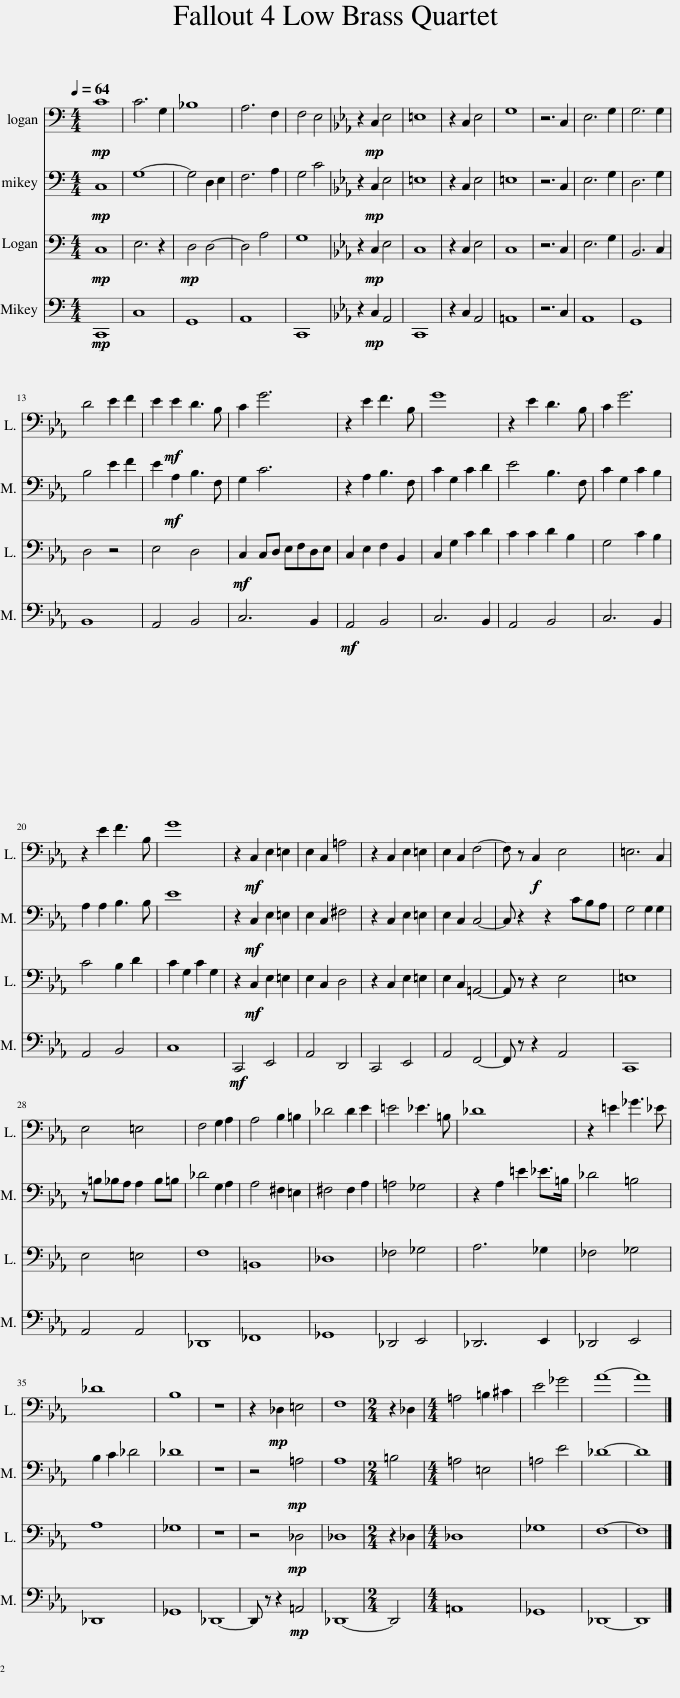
X:1
%%score 1 2 3 4
L:1/8
Q:1/4=64
M:4/4
I:linebreak $
K:C
V:1 bass
V:2 bass
V:3 bass
V:4 bass
V:1
!mp! C8 | C6 G,2 | _B,8 | A,6 F,2 | F,4 E,4 | %5
[K:Eb] z2!mp! C,2 E,4 | =E,8 | z2 C,2 E,4 | G,8 | z6 C,2 | %10
 E,6 G,2 | G,6 G,2 |$ D4 E2 F2 | E2!mf! E2 D3 B, | C2 G6 | %15
 z2 E2 F3 B, | G8 | z2 E2 D3 B, | C2 G6 |$ z2 E2 F3 B, | %20
 G8 | z2!mf! C,2 E,2 =E,2 | E,2 C,2 =A,4 | z2 C,2 E,2 =E,2 | E,2 C,2 F,4- | %25
 F, z!f! C,2 E,4 | =E,6 C,2 |$ E,4 =E,4 | F,4 G,2 A,2 | A,4 B,2 =B,2 | %30
 _D4 D2 E2 | =E4 _E3 =B, | _D8 | z2 =E2 _G3 _E |$ _D8 | %35
 B,8 | z8 | z2!mp! _D,2 =E,4 | F,8 |[M:2/4] z2 _D,2 | %40
[M:4/4] =A,4 =B,2 ^C2 | E4 _G4 | A8- | A8 |] %44
V:2
!mp! C,8 | G,8- | G,4 D,2 E,2 | F,6 A,2 | G,4 C4 | %5
[K:Eb] z2!mp! C,2 E,4 | =E,8 | z2 C,2 E,4 | =E,8 | z6 C,2 | %10
 E,6 G,2 | D,6 G,2 |$ B,4 E2 F2 | E2!mf! A,2 B,3 F, | G,2 C6 | %15
 z2 A,2 B,3 F, | C2 G,2 C2 D2 | E4 B,3 F, | C2 G,2 C2 B,2 |$ A,2 A,2 B,3 B, | %20
 E8 | z2!mf! C,2 E,2 =E,2 | E,2 C,2 ^F,4 | z2 C,2 E,2 =E,2 | E,2 C,2 C,4- | %25
 C, z2 z2 CB,A, | G,4 G,2 G,2 |$ z =B,_B,A, A,2 B,=B, | _D4 G,2 A,2 | A,4 ^F,2 =E,2 | %30
 ^F,4 F,2 A,2 | =A,4 _G,4 | z2 A,2 =E2 _E>=B, | _D4 =B,4 |$ B,2 C2 _D4 | %35
 _D8 | z8 | z4!mp! =A,4 | A,8 |[M:2/4] =B,4 | %40
[M:4/4] =A,4 =E,4 | =A,4 E4 | _D8- | D8 |] %44
V:3
!mp! C,8 | E,6 z2 |!mp! D,4 D,4- | D,4 A,4 | G,8 | %5
[K:Eb] z2!mp! C,2 E,4 | C,8 | z2 C,2 E,4 | C,8 | z6 C,2 | %10
 E,6 G,2 | B,,6 C,2 |$ D,4 z4 | E,4 D,4 |!mf! C,2 C,D, E,F,D,E, | %15
 C,2 E,2 F,2 B,,2 | C,2 G,2 C2 D2 | C2 C2 D2 B,2 | G,4 C2 B,2 |$ C4 B,2 D2 | %20
 C2 G,2 C2 G,2 | z2!mf! C,2 E,2 =E,2 | E,2 C,2 D,4 | z2 C,2 E,2 =E,2 | E,2 C,2 =A,,4- | %25
 A,, z z2 E,4 | =E,8 |$ E,4 =E,4 | F,8 | =B,,8 | %30
 _D,8 | _F,4 _G,4 | A,6 _G,2 | _F,4 _G,4 |$ A,8 | %35
 _G,8 | z8 | z4!mp! _D,4 | _D,8 |[M:2/4] z2 _D,2 | %40
[M:4/4] _D,8 | _G,8 | F,8- | F,8 |] %44
V:4
!mp! C,,8 | C,8 | G,,8 | A,,8 | C,,8 | %5
[K:Eb] z2!mp! C,2 A,,4 | C,,8 | z2 C,2 A,,4 | =A,,8 | z6 C,2 | %10
 A,,8 | G,,8 |$ B,,8 | A,,4 B,,4 | C,6 B,,2 | %15
!mf! A,,4 B,,4 | C,6 B,,2 | A,,4 B,,4 | C,6 B,,2 |$ A,,4 B,,4 | %20
 C,8 |!mf! C,,4 E,,4 | A,,4 D,,4 | C,,4 E,,4 | A,,4 F,,4- | %25
 F,, z z2 A,,4 | C,,8 |$ A,,4 A,,4 | _D,,8 | _F,,8 | %30
 _G,,8 | _D,,4 E,,4 | _D,,6 E,,2 | _D,,4 E,,4 |$ _D,,8 | %35
 _G,,8 | _D,,8- | D,, z z2!mp! =A,,4 | _D,,8- |[M:2/4] D,,4 | %40
[M:4/4] =A,,8 | _G,,8 | _D,,8- | D,,8 |] %44
